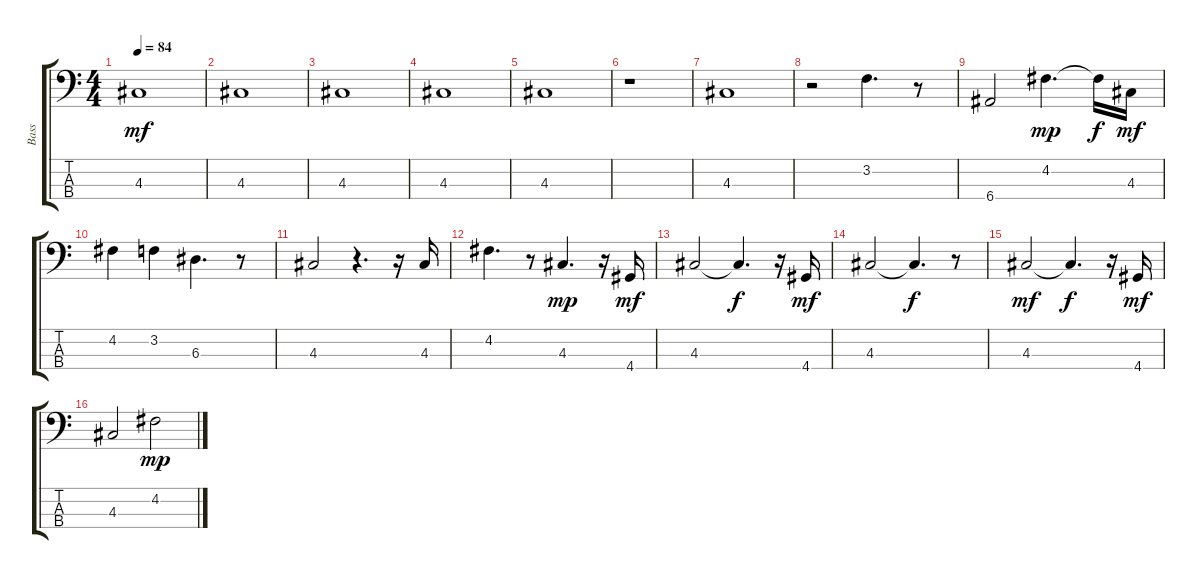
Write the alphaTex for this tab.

\track ("Bass" "Bass") {instrument electricbassfinger}
\staff {score tabs}
\tuning (G2 D2 A1 E1) {hide}
\ts (4 4)
\tempo 84
\clef f4
\ks c
4.3.1{dy mf instrument electricbassfinger} |
4.3.1 |
4.3.1 |
4.3.1 |
4.3.1 |
r.1 |
4.3.1 |
r.2 3.2.4{d} r.8 |
6.4.2 4.2.4{d dy mp} 4.2{t}.16{dy f} 4.3.16{dy mf} |
4.2.4 3.2.4 6.3.4{d} r.8 |
4.3.2 r.4{d} r.16 4.3.16 |
4.2.4{d} r.8 4.3.4{d dy mp} r.16 4.4.16{dy mf} |
4.3.2 4.3{t}.4{d dy f} r.16 4.4.16{dy mf} |
4.3.2 4.3{t}.4{d dy f} r.8 |
4.3.2{dy mf} 4.3{t}.4{d dy f} r.16 4.4.16{dy mf} |
4.3.2 4.2.2{dy mp}
